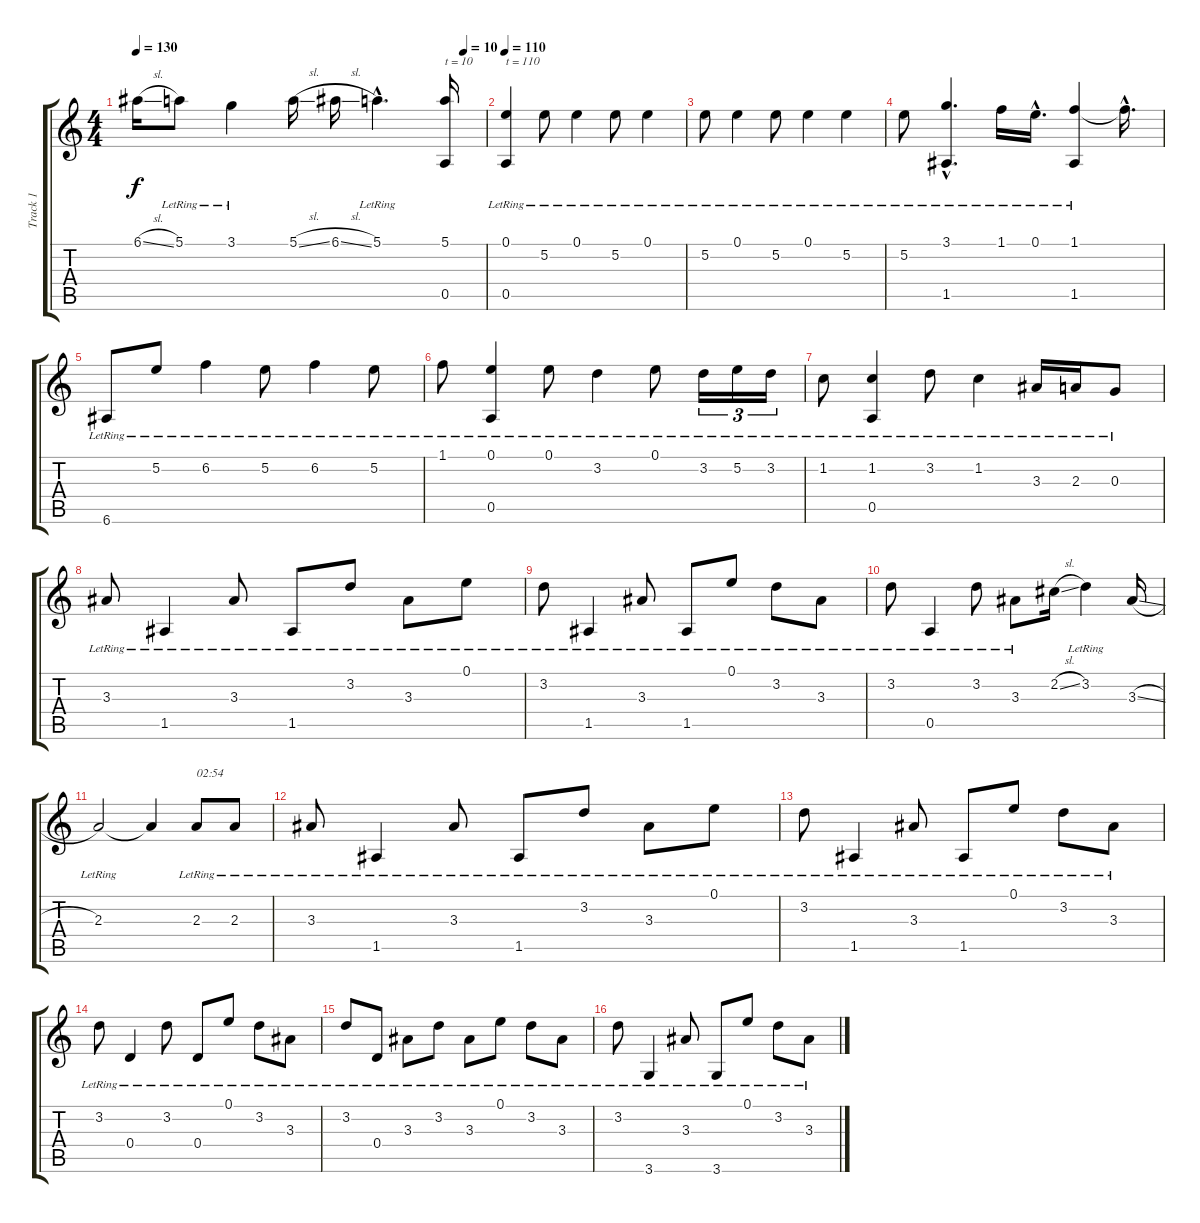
\track ("Track 1" "Track 1") {instrument acousticguitarsteel}
\staff {score tabs}
\tuning (E4 B3 G3 D3 A2 E2) {hide}
\ts (4 4)
\tempo 130
\tempo (10 0.9375)
\clef g2
\ks c
6.1{sl}.16{dy f} 5.1{lr}.8 3.1{lr}.4 5.1{sl}.16 6.1{sl}.16 5.1{hac lr}.4{d} (5.1 0.5{t}).16{txt "t = 10"} |
\tempo 110
(0.1{lr} 0.5).4{txt "t = 110" instrument electricguitarclean} 5.2{lr}.8 0.1{lr}.4 5.2{lr}.8 0.1{lr}.4 |
5.2{lr}.8 0.1{lr}.4 5.2{lr}.8 0.1{lr}.4 5.2{lr}.4 |
5.2{lr}.8 (3.1{hac lr} 1.5{hac}).4{d} 1.1{lr}.16 0.1{hac lr}.16{d} (1.1{lr} 1.5{lr}).4 1.1{hac t}.16{d} |
6.6{lr}.8 5.2{lr}.8 6.2{lr}.4 5.2{lr}.8 6.2{lr}.4 5.2{lr}.8 |
1.1{lr}.8 (0.1{lr} 0.5{lr}).4 0.1{lr}.8 3.2{lr}.4 0.1{lr}.8 3.2{lr}.16{tu (3 2)} 5.2{lr}.16{tu (3 2)} 3.2{lr}.16{tu (3 2)} |
1.2{lr}.8 (1.2{lr} 0.5{lr}).4 3.2{lr}.8 1.2{lr}.4 3.3{lr}.16 2.3{lr}.16 0.3{lr}.8 |
3.3{lr}.8 1.5{lr}.4 3.3{lr}.8 1.5{lr}.8 3.2{lr}.8 3.3{lr}.8 0.1{lr}.8 |
3.2{lr}.8 1.5{lr}.4 3.3{lr}.8 1.5{lr}.8 0.1{lr}.8 3.2{lr}.8 3.3{lr}.8 |
3.2{lr}.8 0.5{lr}.4 3.2{lr}.8 3.3{lr}.8 2.2{sl}.16 3.2{lr}.4 3.3{sl}.16 |
2.3{lr}.2 2.3{t}.4 2.3{lr}.8{txt "02:54"} 2.3{lr}.8 |
3.3{lr}.8 1.5{lr}.4 3.3{lr}.8 1.5{lr}.8 3.2{lr}.8 3.3{lr}.8 0.1{lr}.8 |
3.2{lr}.8 1.5{lr}.4 3.3{lr}.8 1.5{lr}.8 0.1{lr}.8 3.2{lr}.8 3.3{lr}.8 |
3.2{lr}.8 0.4{lr}.4 3.2{lr}.8 0.4{lr}.8 0.1{lr}.8 3.2{lr}.8 3.3{lr}.8 |
3.2{lr}.8 0.4{lr}.8 3.3{lr}.8 3.2{lr}.8 3.3{lr}.8 0.1{lr}.8 3.2{lr}.8 3.3{lr}.8 |
3.2{lr}.8 3.6{lr}.4 3.3{lr}.8 3.6{lr}.8 0.1{lr}.8 3.2{lr}.8 3.3{lr}.8
